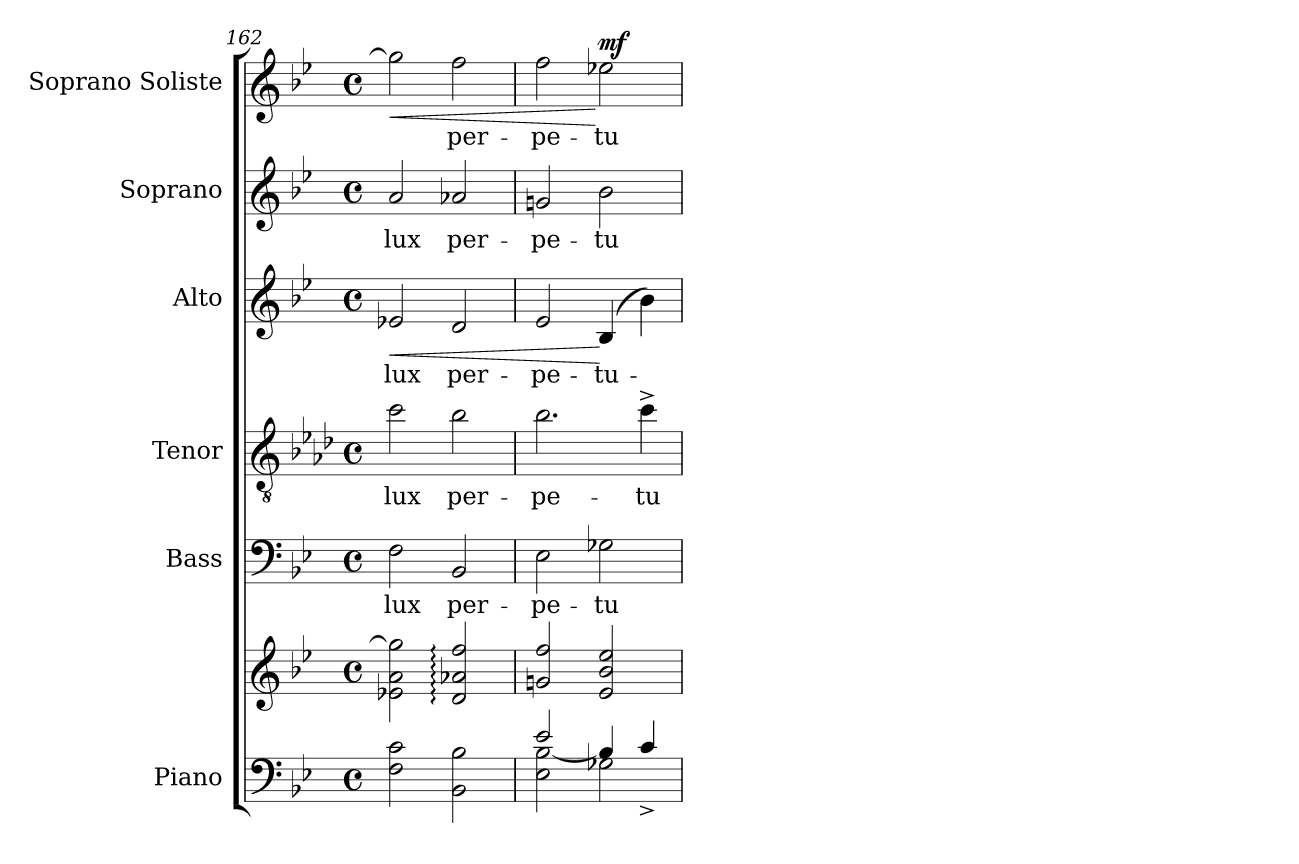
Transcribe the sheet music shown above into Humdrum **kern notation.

**kern	**kern	**kern	**text	**kern	**text	**kern	**text	**dynam	**kern	**text	**kern	**text	**dynam
*part6	*part6	*part5	*part5	*part4	*part4	*part3	*part3	*part3	*part2	*part2	*part1	*part1	*part1
*staff7	*staff6	*staff5	*staff5	*staff4	*staff4	*staff3	*staff3	*staff3	*staff2	*staff2	*staff1	*staff1	*staff1
*I"Piano	*	*I"Bass	*	*I"Tenor	*	*I"Alto	*	*	*I"Soprano	*	*I"Soprano Soliste	*	*
*I'Pno.	*	*I'B.	*	*I'T.	*	*I'A.	*	*	*I'S.	*	*	*	*
!!LO:PB:g=z
*clefF4	*clefG2	*clefF4	*	*clefGv2	*	*clefG2	*	*	*clefG2	*	*clefG2	*	*
*	*	*	*	*ITrd8c14	*	*	*	*	*	*	*	*	*
*k[b-e-]	*k[b-e-]	*k[b-e-]	*	*k[b-e-a-d-]	*	*k[b-e-]	*	*	*k[b-e-]	*	*k[b-e-]	*	*
*M4/4	*M4/4	*M4/4	*	*M4/4	*	*M4/4	*	*	*M4/4	*	*M4/4	*	*
*met(c)	*met(c)	*met(c)	*	*met(c)	*	*met(c)	*	*	*met(c)	*	*met(c)	*	*
=162	=162	=162	=162	=162	=162	=162	=162	=162	=162	=162	=162	=162	=162
!	!	!	!	!	!	!	!	!LO:HP:b	!	!	!	!	!LO:HP:b
2F\ 2c\	2e-X\ 2a\ 2gg\]	2F\	lux	2ci\	lux	2e-X/	lux	<	2a/	lux	2gg\]	.	<
2BB-\ 2B-\	2d/: 2a-X/: 2ff/:	2BB-/	per-	2B-i\	per-	2d/	per-	.	2a-X/	per-	2ff\	per-	.
=163	=163	=163	=163	=163	=163	=163	=163	=163	=163	=163	=163	=163	=163
*^	*	*	*	*	*	*	*	*	*	*	*	*	*
*	*^	*	*	*	*	*	*	*	*	*	*	*	*	*
2e-/	2E-\ [2B-\	2ryy	2gn/ 2ff/	2E-\	-pe-	2.B-i\	-pe-	2e-/	-pe-	.	2gn/	-pe-	2ff\	-pe-	.
!	!	!	!	!	!	!	!	!	!	!	!	!	!	!	!LO:DY:n=1:a
2ryy	4B-/]	2G-X\	2e-/ 2b-/ 2ee-/	2G-X\	-tu-	.	.	(4B-/	-tu-	[	2b-\	-tu-	2ee-X\	-tu-	[ mf
.	4c^/	.	.	.	.	4c^i\	-tu-	4b-\)	.	.	.	.	.	.	.
*v	*v	*v	*	*	*	*	*	*	*	*	*	*	*	*	*
=	=	=	=	=	=	=	=	=	=	=	=	=	=
*-	*-	*-	*-	*-	*-	*-	*-	*-	*-	*-	*-	*-	*-
